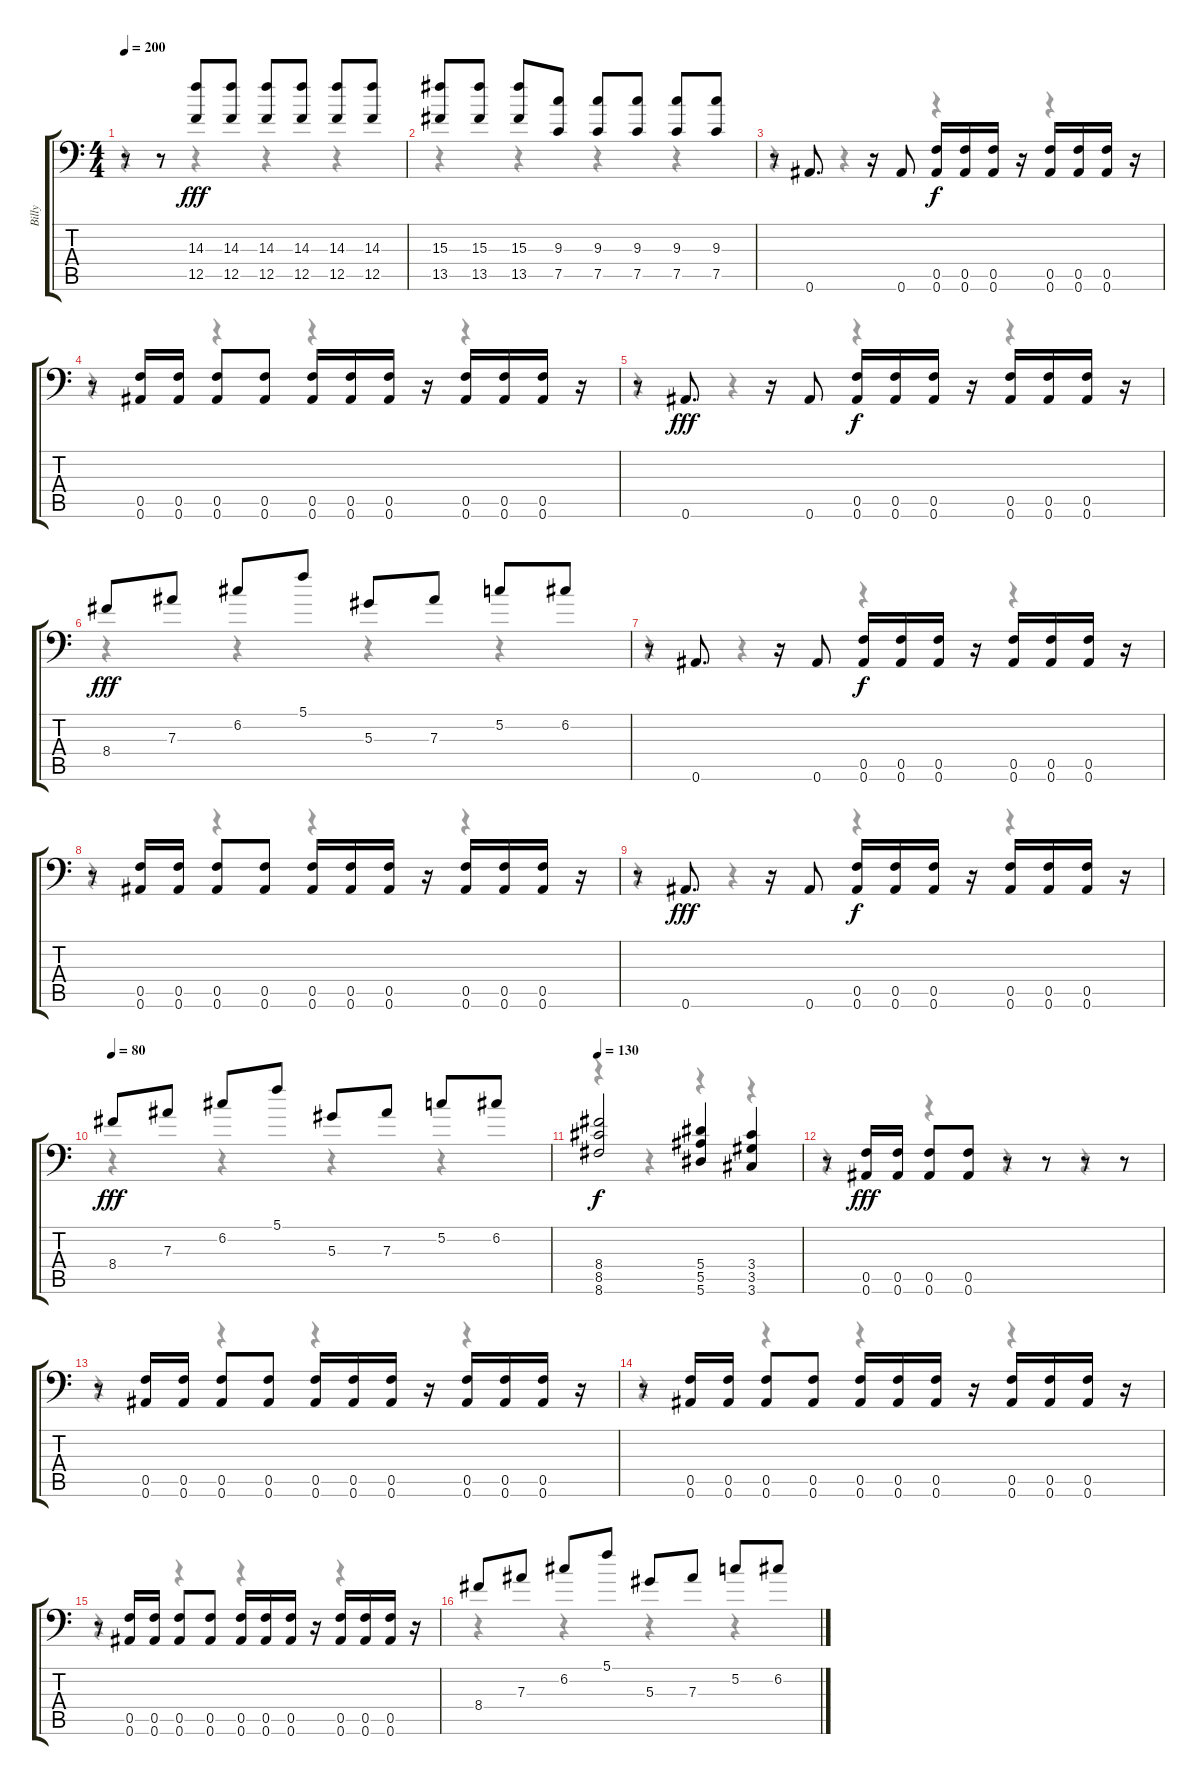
\track ("Billy" "Billy") {instrument distortionguitar}
\staff {score tabs}
\tuning (C4 G3 Eb3 Bb2 F2 Bb1) {hide}
\voice
\ts (4 4)
\tempo 200
\clef f4
\ks c
r.8{dy fff} r.8 (14.3 12.5).8 (14.3 12.5).8 (14.3 12.5).8 (14.3 12.5).8 (14.3 12.5).8 (14.3 12.5).8 |
(15.3 13.5).8 (15.3 13.5).8 (15.3 13.5).8 (9.3 7.5).8 (9.3 7.5).8 (9.3 7.5).8 (9.3 7.5).8 (9.3 7.5).8 |
r.8 0.6.8{d} r.16 0.6.8 (0.5 0.6).16{dy f} (0.5 0.6).16 (0.5 0.6).16 r.16 (0.5 0.6).16 (0.5 0.6).16 (0.5 0.6).16 r.16 |
r.8 (0.5 0.6).16 (0.5 0.6).16 (0.5 0.6).8 (0.5 0.6).8 (0.5 0.6).16 (0.5 0.6).16 (0.5 0.6).16 r.16 (0.5 0.6).16 (0.5 0.6).16 (0.5 0.6).16 r.16 |
r.8 0.6.8{d dy fff} r.16 0.6.8 (0.5 0.6).16{dy f} (0.5 0.6).16 (0.5 0.6).16 r.16 (0.5 0.6).16 (0.5 0.6).16 (0.5 0.6).16 r.16 |
8.4.8{dy fff} 7.3.8 6.2.8 5.1.8 5.3.8 7.3.8 5.2.8 6.2.8 |
r.8 0.6.8{d} r.16 0.6.8 (0.5 0.6).16{dy f} (0.5 0.6).16 (0.5 0.6).16 r.16 (0.5 0.6).16 (0.5 0.6).16 (0.5 0.6).16 r.16 |
r.8 (0.5 0.6).16 (0.5 0.6).16 (0.5 0.6).8 (0.5 0.6).8 (0.5 0.6).16 (0.5 0.6).16 (0.5 0.6).16 r.16 (0.5 0.6).16 (0.5 0.6).16 (0.5 0.6).16 r.16 |
r.8 0.6.8{d dy fff} r.16 0.6.8 (0.5 0.6).16{dy f} (0.5 0.6).16 (0.5 0.6).16 r.16 (0.5 0.6).16 (0.5 0.6).16 (0.5 0.6).16 r.16 |
\tempo 80
8.4.8{dy fff} 7.3.8 6.2.8 5.1.8 5.3.8 7.3.8 5.2.8 6.2.8 |
\tempo 130
(8.4 8.5 8.6).2{dy f} (5.4 5.5 5.6).4 (3.4 3.5 3.6).4 |
r.8 (0.5 0.6).16{dy fff} (0.5 0.6).16 (0.5 0.6).8 (0.5 0.6).8 r.8 r.8 r.8 r.8 |
r.8 (0.5 0.6).16 (0.5 0.6).16 (0.5 0.6).8 (0.5 0.6).8 (0.5 0.6).16 (0.5 0.6).16 (0.5 0.6).16 r.16 (0.5 0.6).16 (0.5 0.6).16 (0.5 0.6).16 r.16 |
r.8 (0.5 0.6).16 (0.5 0.6).16 (0.5 0.6).8 (0.5 0.6).8 (0.5 0.6).16 (0.5 0.6).16 (0.5 0.6).16 r.16 (0.5 0.6).16 (0.5 0.6).16 (0.5 0.6).16 r.16 |
r.8 (0.5 0.6).16 (0.5 0.6).16 (0.5 0.6).8 (0.5 0.6).8 (0.5 0.6).16 (0.5 0.6).16 (0.5 0.6).16 r.16 (0.5 0.6).16 (0.5 0.6).16 (0.5 0.6).16 r.16 |
8.4.8 7.3.8 6.2.8 5.1.8 5.3.8 7.3.8 5.2.8 6.2.8
\voice
\clef f4
\ottava regular
\simile none
\ks c
r.4{dy f} r.4 r.4 r.4 |
r.4 r.4 r.4 r.4 |
r.4 r.4 r.4 r.4 |
r.4 r.4 r.4 r.4 |
r.4 r.4 r.4 r.4 |
r.4 r.4 r.4 r.4 |
r.4 r.4 r.4 r.4 |
r.4 r.4 r.4 r.4 |
r.4 r.4 r.4 r.4 |
r.4 r.4 r.4 r.4 |
r.4 r.4 r.4 r.4 |
r.4 r.4 r.4 r.4 |
r.4 r.4 r.4 r.4 |
r.4 r.4 r.4 r.4 |
r.4 r.4 r.4 r.4 |
r.4 r.4 r.4 r.4
